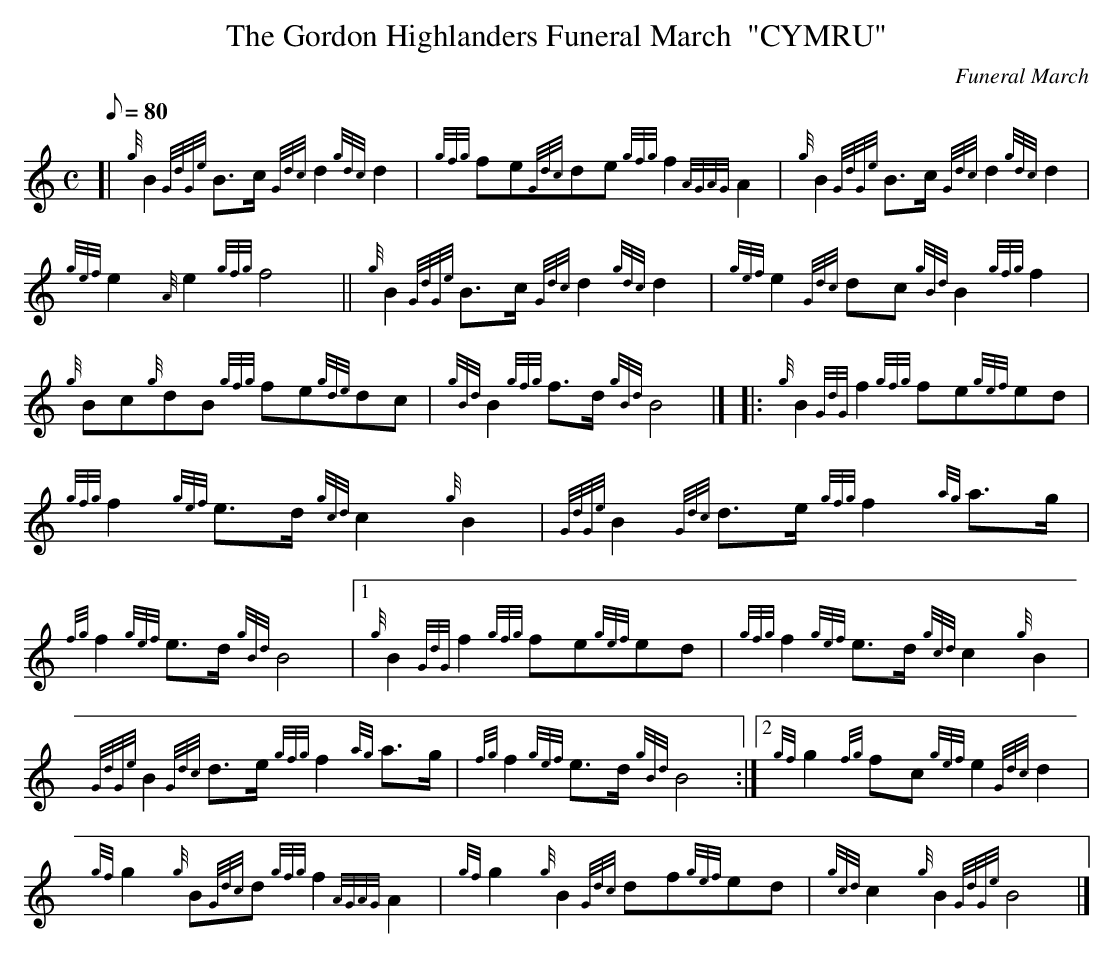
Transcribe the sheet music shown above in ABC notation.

X:1
T:The Gordon Highlanders Funeral March  "CYMRU"
M:C
L:1/8
Q:80
C:Funeral March
K:HP
[|\
{g}B2{GdGe}B3/2c/2 {Gdc}d2{gdc}d2 | {gfg}fe{Gdc}de {gfg}f2{AGAG}A2 |
{g}B2{GdGe}B3/2c/2 {Gdc}d2{gdc}d2 | {gef}e2{A}e2 {gfg}f4 ||
{g}B2{GdGe}B3/2c/2 {Gdc}d2{gdc}d2 | {gef}e2{Gdc}dc {gBd}B2 {gfg}f2 |
{g}Bc{g}dB {gfg}fe{gde}dc | {gBd}B2{gfg}f3/2d/2{gBd}B4 |]
|:\
{g}B2{GdG}f2 {gfg}fe{gef}ed | {gfg}f2{gef}e3/2d/2 {gcd}c2{g}B2 |
{GdGe}B2{Gdc}d3/2e/2 {gfg}f2{ag}a3/2g/2 | {fg}f2{gef}e3/2d/2 {gBd}B4 |
[1 {g}B2{GdG}f2 {gfg}fe{gef}ed | {gfg}f2{gef}e3/2d/2 {gcd}c2{g}B2 |
{GdGe}B2{Gdc}d3/2e/2 {gfg}f2{ag}a3/2g/2 | {fg}f2{gef}e3/2d/2 {gBd}B4 :|
[2 {gf}g2{fg}fc {gef}e2{Gdc}d2 | {gf}g2{g}B{Gdc}d {gfg}f2{AGAG}A2 |
{gf}g2{g}B2 {Gdc}df{gef}ed | {gcd}c2{g}B2 {GdGe}B4|]
